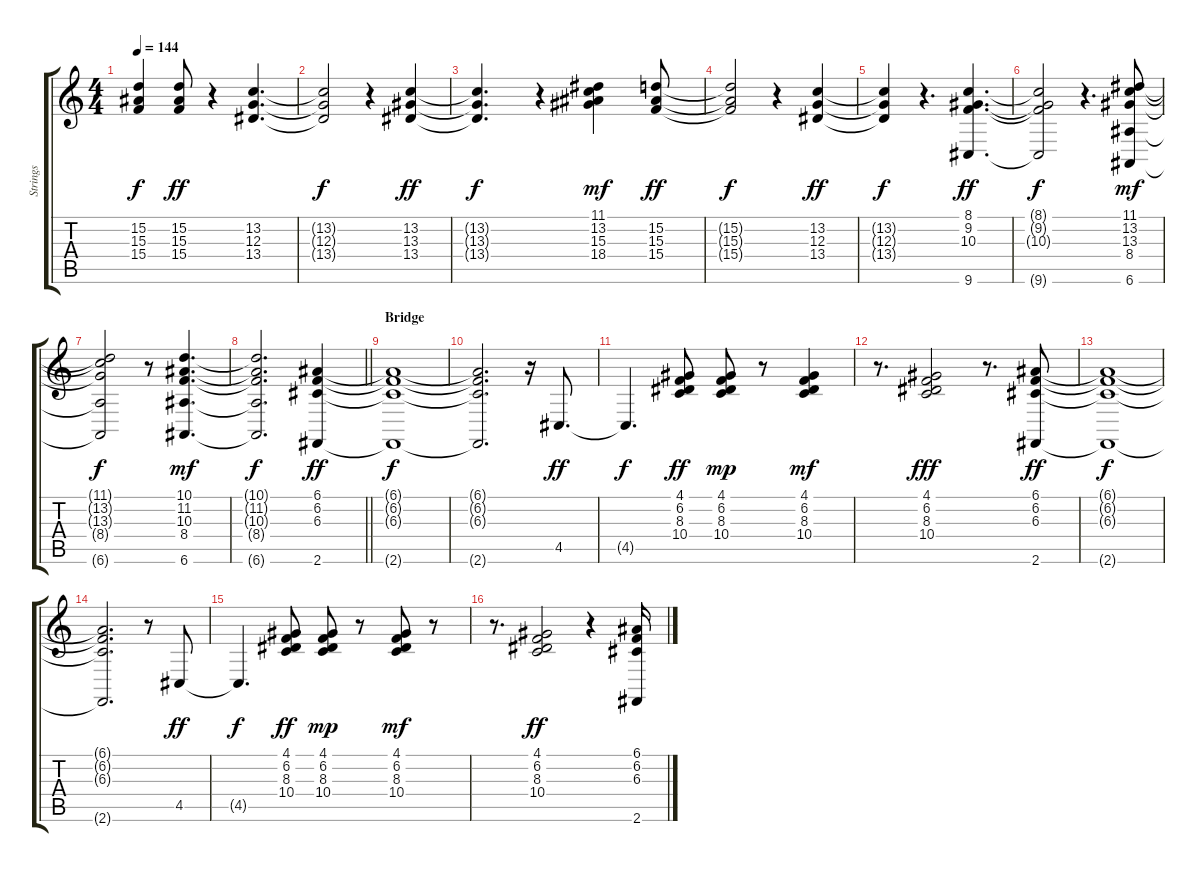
\track ("Strings" "Strings") {instrument harpsichord}
\staff {score tabs}
\tuning (E4 B3 G3 D3 A2 E2) {hide}
\ts (4 4)
\tempo 144
\clef g2
\ks c
(15.2{t} 15.3{t} 15.4{t}).4{dy f} (15.2 15.3 15.4).8{dy ff} r.4 (13.2 12.3 13.4).4{d} |
(13.2{t} 12.3{t} 13.4{t}).2{dy f} r.4 (13.2 13.3 13.4).4{dy ff} |
(13.2{t} 13.3{t} 13.4{t}).4{d dy f} r.4 (11.1 13.2 15.3 18.4).4{dy mf} (15.2 15.3 15.4).8{dy ff} |
(15.2{t} 15.3{t} 15.4{t}).2{dy f} r.4 (13.2 12.3 13.4).4{dy ff} |
(13.2{t} 12.3{t} 13.4{t}).4{dy f} r.4{d} (8.1 9.2 10.3 9.6).4{d dy ff} |
(8.1{t} 9.2{t} 10.3{t} 9.6{t}).2{dy f} r.4{d} (11.1 13.2 13.3 8.4 6.6).8{dy mf} |
(11.1{t} 13.2{t} 13.3{t} 8.4{t} 6.6{t}).2{dy f} r.8 (10.1 11.2 10.3 8.4 6.6).4{d dy mf} |
\barLineRight lightlight
(10.1{t} 11.2{t} 10.3{t} 8.4{t} 6.6{t}).2{d dy f} (6.1 6.2 6.3 2.6).4{dy ff} |
\section ("" "Bridge")
(6.1{t} 6.2{t} 6.3{t} 2.6{t}).1{dy f} |
(6.1{t} 6.2{t} 6.3{t} 2.6{t}).2{d} r.16 4.5.8{d dy ff} |
4.5{t}.4{d dy f} (4.1 6.2 8.3 10.4).8{dy ff} (4.1 6.2 8.3 10.4).8{dy mp} r.8 (4.1 6.2 8.3 10.4).4{dy mf} |
r.8{d} (4.1 6.2 8.3 10.4).2{dy fff} r.8{d} (6.1 6.2 6.3 2.6).8{dy ff} |
(6.1{t} 6.2{t} 6.3{t} 2.6{t}).1{dy f} |
(6.1{t} 6.2{t} 6.3{t} 2.6{t}).2{d} r.8 4.5.8{dy ff} |
4.5{t}.4{d dy f} (4.1 6.2 8.3 10.4).8{dy ff} (4.1 6.2 8.3 10.4).8{dy mp} r.8 (4.1 6.2 8.3 10.4).8{dy mf} r.8 |
r.8{d} (4.1 6.2 8.3 10.4).2{dy ff} r.4 (6.1 6.2 6.3 2.6).16
